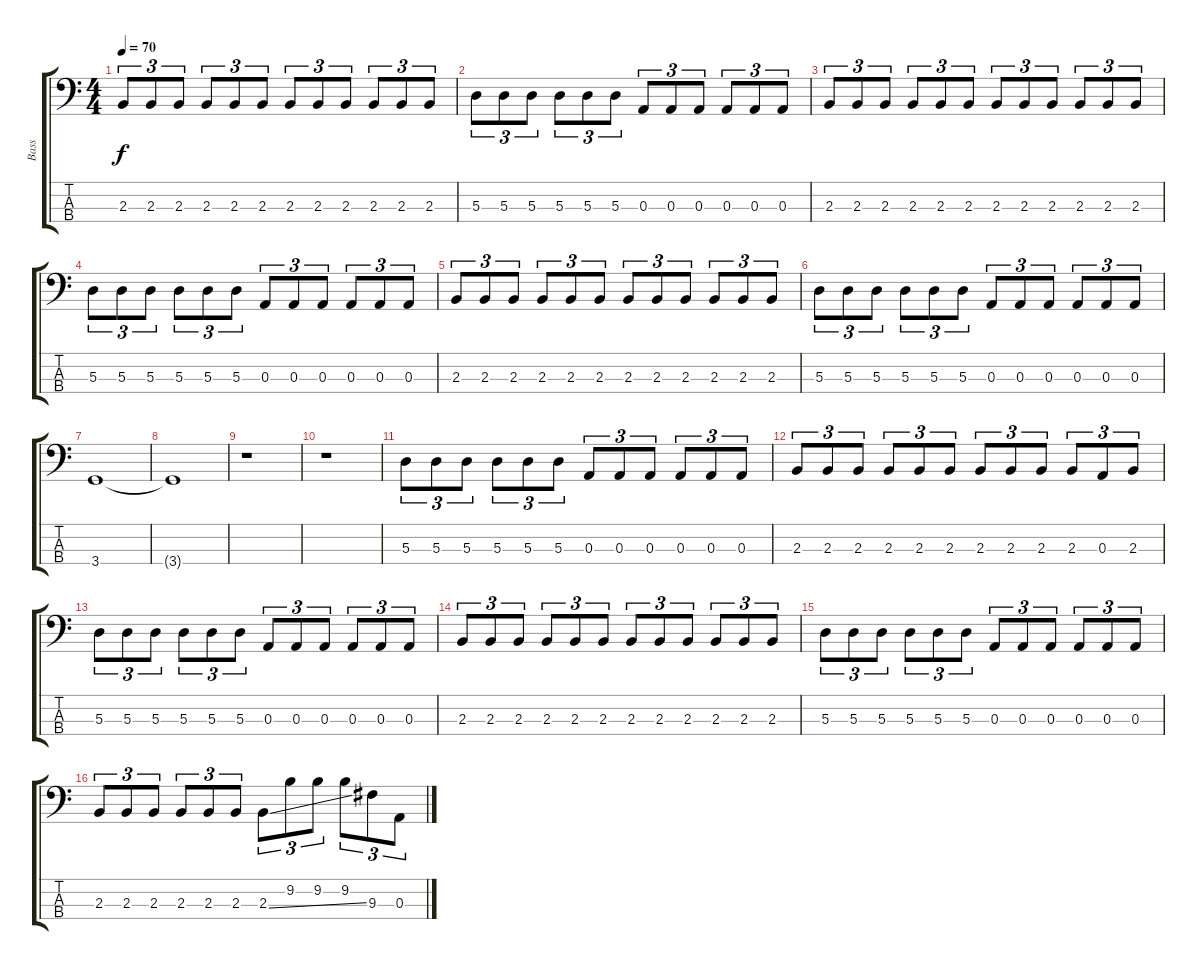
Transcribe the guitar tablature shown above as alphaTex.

\track ("Bass" "Bass") {instrument electricbasspick}
\staff {score tabs}
\tuning (G2 D2 A1 E1) {hide}
\ts (4 4)
\tempo 70
\clef f4
\ks c
2.3.8{tu (3 2) dy f} 2.3.8{tu (3 2)} 2.3.8{tu (3 2)} 2.3.8{tu (3 2)} 2.3.8{tu (3 2)} 2.3.8{tu (3 2)} 2.3.8{tu (3 2)} 2.3.8{tu (3 2)} 2.3.8{tu (3 2)} 2.3.8{tu (3 2)} 2.3.8{tu (3 2)} 2.3.8{tu (3 2)} |
5.3.8{tu (3 2)} 5.3.8{tu (3 2)} 5.3.8{tu (3 2)} 5.3.8{tu (3 2)} 5.3.8{tu (3 2)} 5.3.8{tu (3 2)} 0.3.8{tu (3 2)} 0.3.8{tu (3 2)} 0.3.8{tu (3 2)} 0.3.8{tu (3 2)} 0.3.8{tu (3 2)} 0.3.8{tu (3 2)} |
2.3.8{tu (3 2)} 2.3.8{tu (3 2)} 2.3.8{tu (3 2)} 2.3.8{tu (3 2)} 2.3.8{tu (3 2)} 2.3.8{tu (3 2)} 2.3.8{tu (3 2)} 2.3.8{tu (3 2)} 2.3.8{tu (3 2)} 2.3.8{tu (3 2)} 2.3.8{tu (3 2)} 2.3.8{tu (3 2)} |
5.3.8{tu (3 2)} 5.3.8{tu (3 2)} 5.3.8{tu (3 2)} 5.3.8{tu (3 2)} 5.3.8{tu (3 2)} 5.3.8{tu (3 2)} 0.3.8{tu (3 2)} 0.3.8{tu (3 2)} 0.3.8{tu (3 2)} 0.3.8{tu (3 2)} 0.3.8{tu (3 2)} 0.3.8{tu (3 2)} |
2.3.8{tu (3 2)} 2.3.8{tu (3 2)} 2.3.8{tu (3 2)} 2.3.8{tu (3 2)} 2.3.8{tu (3 2)} 2.3.8{tu (3 2)} 2.3.8{tu (3 2)} 2.3.8{tu (3 2)} 2.3.8{tu (3 2)} 2.3.8{tu (3 2)} 2.3.8{tu (3 2)} 2.3.8{tu (3 2)} |
5.3.8{tu (3 2)} 5.3.8{tu (3 2)} 5.3.8{tu (3 2)} 5.3.8{tu (3 2)} 5.3.8{tu (3 2)} 5.3.8{tu (3 2)} 0.3.8{tu (3 2)} 0.3.8{tu (3 2)} 0.3.8{tu (3 2)} 0.3.8{tu (3 2)} 0.3.8{tu (3 2)} 0.3.8{tu (3 2)} |
3.4.1 |
3.4{t}.1 |
r.1 |
r.1 |
5.3.8{tu (3 2)} 5.3.8{tu (3 2)} 5.3.8{tu (3 2)} 5.3.8{tu (3 2)} 5.3.8{tu (3 2)} 5.3.8{tu (3 2)} 0.3.8{tu (3 2)} 0.3.8{tu (3 2)} 0.3.8{tu (3 2)} 0.3.8{tu (3 2)} 0.3.8{tu (3 2)} 0.3.8{tu (3 2)} |
2.3.8{tu (3 2)} 2.3.8{tu (3 2)} 2.3.8{tu (3 2)} 2.3.8{tu (3 2)} 2.3.8{tu (3 2)} 2.3.8{tu (3 2)} 2.3.8{tu (3 2)} 2.3.8{tu (3 2)} 2.3.8{tu (3 2)} 2.3.8{tu (3 2)} 0.3.8{tu (3 2)} 2.3.8{tu (3 2)} |
5.3.8{tu (3 2)} 5.3.8{tu (3 2)} 5.3.8{tu (3 2)} 5.3.8{tu (3 2)} 5.3.8{tu (3 2)} 5.3.8{tu (3 2)} 0.3.8{tu (3 2)} 0.3.8{tu (3 2)} 0.3.8{tu (3 2)} 0.3.8{tu (3 2)} 0.3.8{tu (3 2)} 0.3.8{tu (3 2)} |
2.3.8{tu (3 2)} 2.3.8{tu (3 2)} 2.3.8{tu (3 2)} 2.3.8{tu (3 2)} 2.3.8{tu (3 2)} 2.3.8{tu (3 2)} 2.3.8{tu (3 2)} 2.3.8{tu (3 2)} 2.3.8{tu (3 2)} 2.3.8{tu (3 2)} 2.3.8{tu (3 2)} 2.3.8{tu (3 2)} |
5.3.8{tu (3 2)} 5.3.8{tu (3 2)} 5.3.8{tu (3 2)} 5.3.8{tu (3 2)} 5.3.8{tu (3 2)} 5.3.8{tu (3 2)} 0.3.8{tu (3 2)} 0.3.8{tu (3 2)} 0.3.8{tu (3 2)} 0.3.8{tu (3 2)} 0.3.8{tu (3 2)} 0.3.8{tu (3 2)} |
2.3.8{tu (3 2)} 2.3.8{tu (3 2)} 2.3.8{tu (3 2)} 2.3.8{tu (3 2)} 2.3.8{tu (3 2)} 2.3.8{tu (3 2)} 2.3{ss}.8{tu (3 2)} 9.2.8{tu (3 2)} 9.2.8{tu (3 2)} 9.2.8{tu (3 2)} 9.3.8{tu (3 2)} 0.3.8{tu (3 2)}
